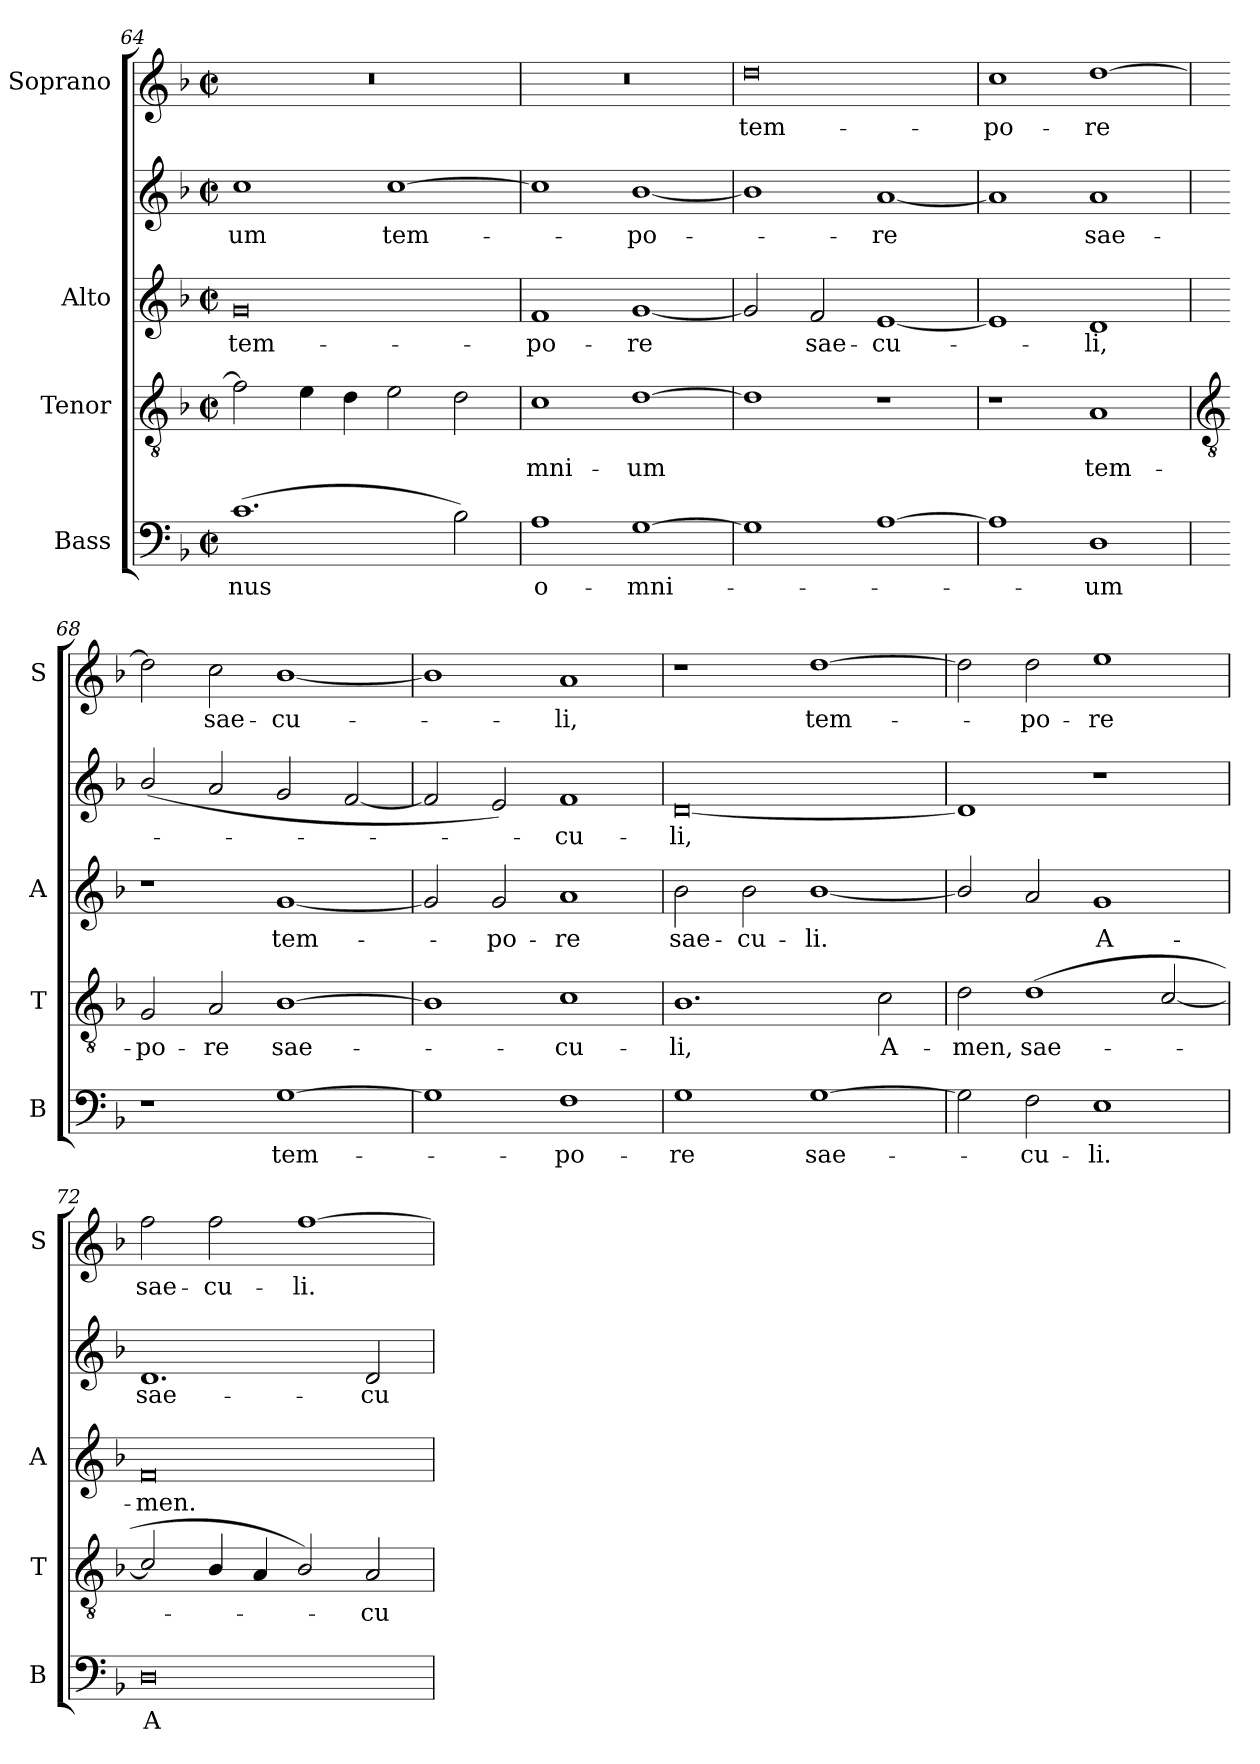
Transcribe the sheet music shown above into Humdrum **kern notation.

**kern	**text	**kern	**text	**kern	**text	**kern	**text	**kern	**text
*part4	*part4	*part3	*part3	*part2	*part2	*part2	*part2	*part1	*part1
*staff5	*staff5	*staff4	*staff4	*staff3	*staff3	*staff2	*staff2	*staff1	*staff1
*I"Bass	*	*I"Tenor	*	*I"Alto	*	*	*	*I"Soprano	*
*I'B	*	*I'T	*	*I'A	*	*	*	*I'S	*
*clefF4	*	*clefGv2	*	*clefG2	*	*clefG2	*	*clefG2	*
*k[b-]	*	*k[b-]	*	*k[b-]	*	*k[b-]	*	*k[b-]	*
*F:	*	*F:	*	*F:	*	*F:	*	*F:	*
*M4/2	*	*M4/2	*	*M4/2	*	*M4/2	*	*M4/2	*
*met(c|)	*	*met(c|)	*	*met(c|)	*	*met(c|)	*	*met(c|)	*
=64	=64	=64	=64	=64	=64	=64	=64	=64	=64
!	!LO:LY:b	!	!	!	!LO:LY:b	!	!LO:LY:b	!	!
(>1.c	-nus	2f]	.	0g	tem-	1cc	-um	0r	.
.	.	4e	.	.	.	.	.	.	.
.	.	4d	.	.	.	.	.	.	.
!	!	!	!	!	!	!	!LO:LY:b	!	!
.	.	2e	.	.	.	[1cc	tem-	.	.
2B-)	.	2d	.	.	.	.	.	.	.
=65	=65	=65	=65	=65	=65	=65	=65	=65	=65
!	!LO:LY:b	!	!LO:LY:b	!	!LO:LY:b	!	!	!	!
1A	o-	1c	mni-	1f	po-	1cc]	.	0r	.
!	!LO:LY:b	!	!LO:LY:b	!	!LO:LY:b	!	!LO:LY:b	!	!
[1G	-mni-	[1d	-um	[1g	-re	[1b-/	-po-	.	.
=66	=66	=66	=66	=66	=66	=66	=66	=66	=66
!	!	!	!	!	!	!	!	!	!LO:LY:b
1G]	.	1d]	.	2g]	.	1b-]	.	0dd	tem-
!	!	!	!	!	!LO:LY:b	!	!	!	!
.	.	.	.	2f	sae-	.	.	.	.
!	!	!	!	!	!LO:LY:b	!	!LO:LY:b	!	!
[1A	.	1r	.	[1e	-cu-	[1a	re	.	.
=67	=67	=67	=67	=67	=67	=67	=67	=67	=67
!	!	!	!	!	!	!	!	!	!LO:LY:b
1A]	.	1r	.	1e]	.	1a]	.	1cc	-po-
!	!LO:LY:b	!	!LO:LY:b	!	!LO:LY:b	!	!LO:LY:b	!	!LO:LY:b
1D	um	1A	tem-	1d	li,	1a	sae-	[1dd	-re
!!LO:LB:g=z
=68	=68	=68	=68	=68	=68	=68	=68	=68	=68
*	*	*clefGv2	*	*	*	*	*	*	*
!	!	!	!LO:LY:b	!	!	!	!	!	!
1r	.	2G	-po-	1r	.	(<2b-/	.	2dd]	.
!	!	!	!LO:LY:b	!	!	!	!	!	!LO:LY:b
.	.	2A	-re	.	.	2a	.	2cc	sae-
!	!LO:LY:b	!	!LO:LY:b	!	!LO:LY:b	!	!	!	!LO:LY:b
[1G	tem-	[1B-	sae-	[1g	tem-	2g	.	[1b-/	-cu-
.	.	.	.	.	.	[2f	.	.	.
=69	=69	=69	=69	=69	=69	=69	=69	=69	=69
1G]	.	1B-]	.	2g]	.	2f]	.	1b-/]	.
!	!	!	!	!	!LO:LY:b	!	!	!	!
.	.	.	.	2g	-po-	2e)	.	.	.
!	!LO:LY:b	!	!LO:LY:b	!	!LO:LY:b	!	!LO:LY:b	!	!LO:LY:b
1F	po-	1c	cu-	1a	-re	1f	cu-	1a	li,
=70	=70	=70	=70	=70	=70	=70	=70	=70	=70
!	!LO:LY:b	!	!LO:LY:b	!	!LO:LY:b	!	!LO:LY:b	!	!
1G	-re	1.B-	-li,	2b-	sae-	[0d	li,	1r	.
!	!	!	!	!	!LO:LY:b	!	!	!	!
.	.	.	.	2b-	-cu-	.	.	.	.
!	!LO:LY:b	!	!	!	!LO:LY:b	!	!	!	!LO:LY:b
[1G	sae-	.	.	[1b-/	-li.	.	.	[1dd	tem-
!	!	!	!LO:LY:b	!	!	!	!	!	!
.	.	2c	A-	.	.	.	.	.	.
=71	=71	=71	=71	=71	=71	=71	=71	=71	=71
!	!	!	!LO:LY:b	!	!	!	!	!	!
2G]	.	2d	-men,	2b-/]	.	1d]	.	2dd]	.
!	!LO:LY:b	!	!LO:LY:b	!	!	!	!	!	!LO:LY:b
2F	cu-	(<1d	sae-	2a	.	.	.	2dd	po-
!	!LO:LY:b	!	!	!	!LO:LY:b	!	!	!	!LO:LY:b
1E	-li.	.	.	1g	A-	1r	.	1ee	-re
.	.	[2c/	.	.	.	.	.	.	.
=72	=72	=72	=72	=72	=72	=72	=72	=72	=72
!	!LO:LY:b	!	!	!	!LO:LY:b	!	!LO:LY:b	!	!LO:LY:b
0D/	A-	2c/]	.	0f	-men.	1.d	-sae-	2ff	sae-
!	!	!	!	!	!	!	!	!	!LO:LY:b
.	.	4B-/	.	.	.	.	.	2ff	-cu-
.	.	4A	.	.	.	.	.	.	.
!	!	!	!	!	!	!	!	!	!LO:LY:b
.	.	2B-/)	.	.	.	.	.	[1ff	-li.
!	!	!	!LO:LY:b	!	!	!	!LO:LY:b	!	!
.	.	2A	cu-	.	.	2d	-cu-	.	.
=	=	=	=	=	=	=	=	=	=
*-	*-	*-	*-	*-	*-	*-	*-	*-	*-
